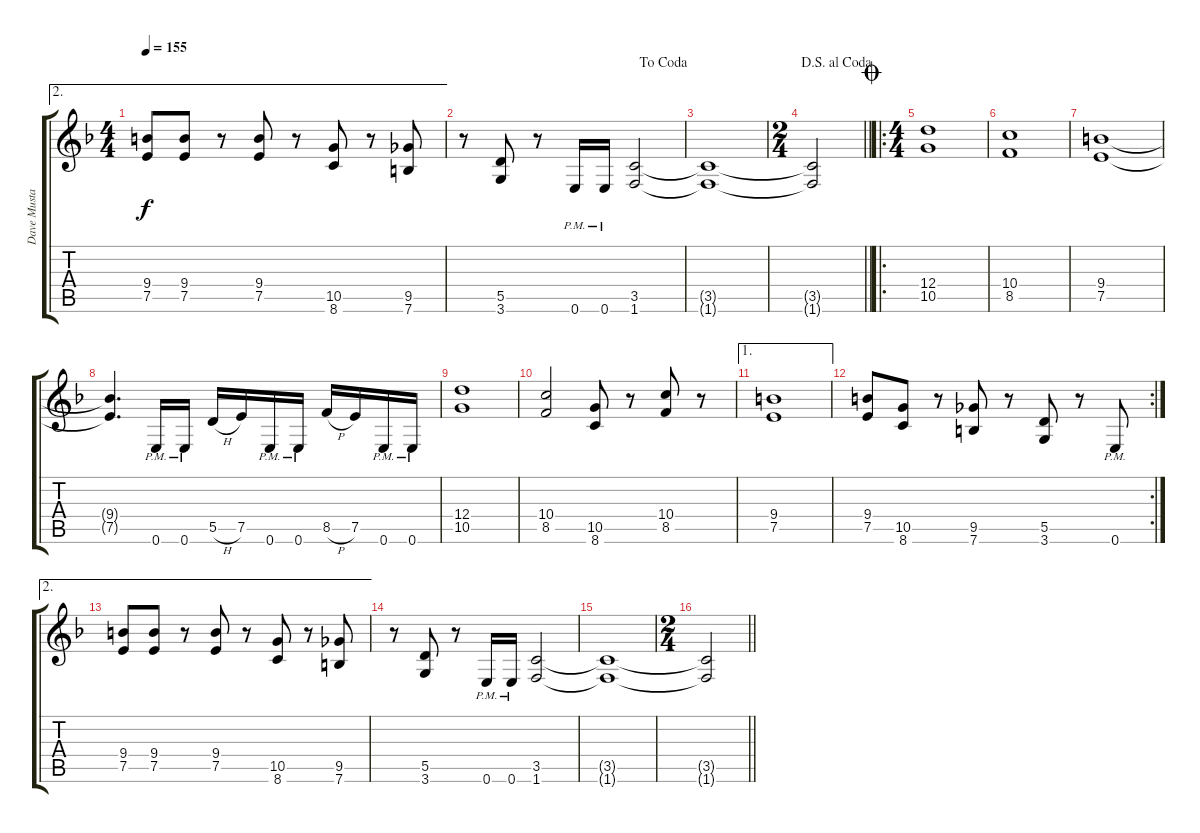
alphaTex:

\track ("Dave Mustaine" "Dave Musta") {instrument distortionguitar}
\staff {score tabs}
\tuning (E4 B3 G3 D3 A2 E2) {hide}
\ae 2
\ts (4 4)
\tempo 155
\clef g2
\ks f
(9.4 7.5).8{dy f} (9.4 7.5).8 r.8 (9.4 7.5).8 r.8 (10.5 8.6).8 r.8 (9.5 7.6).8 |
\jump dacoda
r.8 (5.5 3.6).8 r.8 0.6{pm}.16 0.6{pm}.16 (3.5 1.6).2 |
(3.5{t} 1.6{t}).1 |
\ts (2 4)
\jump dalsegnoalcoda
\barLineRight lightlight
(3.5{t} 1.6{t}).2 |
\ro
\ts (4 4)
\jump coda
(12.4 10.5).1 |
(10.4 8.5).1 |
(9.4 7.5).1 |
(9.4{t} 7.5{t}).4{d} 0.6{pm}.16 0.6{pm}.16 5.5{h}.16 7.5.16 0.6{pm}.16 0.6{pm}.16 8.5{h}.16 7.5.16 0.6{pm}.16 0.6{pm}.16 |
(12.4 10.5).1 |
(10.4 8.5).2 (10.5 8.6).8 r.8 (10.4 8.5).8 r.8 |
\ae 1
(9.4 7.5).1 |
\rc 2
(9.4 7.5).8 (10.5 8.6).8 r.8 (9.5 7.6).8 r.8 (5.5 3.6).8 r.8 0.6{pm}.8 |
\ae 2
(9.4 7.5).8 (9.4 7.5).8 r.8 (9.4 7.5).8 r.8 (10.5 8.6).8 r.8 (9.5 7.6).8 |
r.8 (5.5 3.6).8 r.8 0.6{pm}.16 0.6{pm}.16 (3.5 1.6).2 |
(3.5{t} 1.6{t}).1 |
\ts (2 4)
\barLineRight lightlight
(3.5{t} 1.6{t}).2
